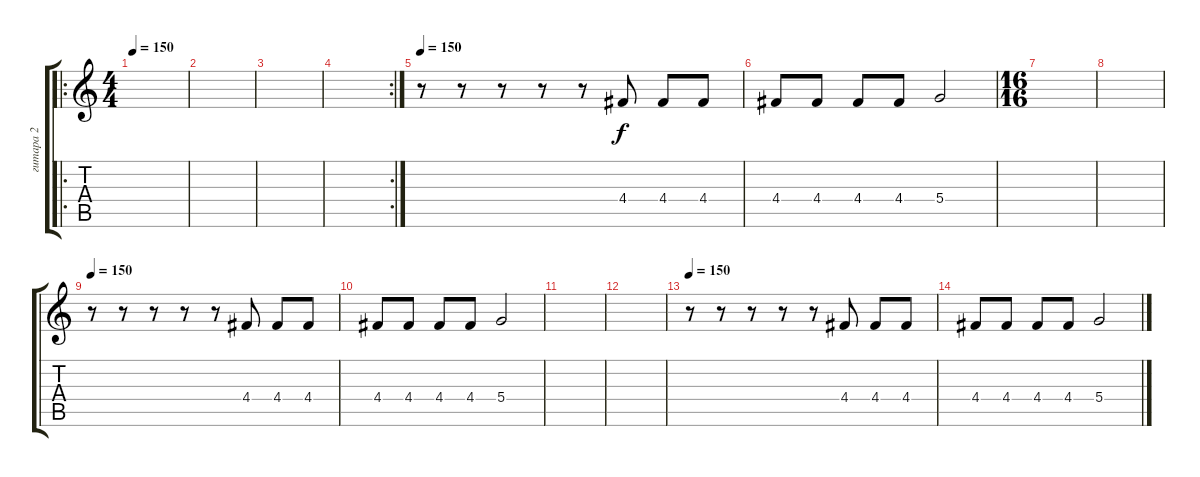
\track ("гитара 2" "гитара 2") {instrument distortionguitar}
\staff {score tabs}
\tuning (E4 B3 G3 D3 A2 E2) {hide}
\ro
\ts (4 4)
\tempo 150
\clef g2
\ks c
|
|
|
\rc 2
|
\tempo 150
r.8 r.8 r.8 r.8 r.8 4.4.8 4.4.8 4.4.8 |
4.4.8 4.4.8 4.4.8 4.4.8 5.4.2 |
\ts (16 16)
|
|
\tempo 150
r.8 r.8 r.8 r.8 r.8 4.4.8 4.4.8 4.4.8 |
4.4.8 4.4.8 4.4.8 4.4.8 5.4.2 |
|
|
\tempo 150
r.8 r.8 r.8 r.8 r.8 4.4.8 4.4.8 4.4.8 |
4.4.8 4.4.8 4.4.8 4.4.8 5.4.2
